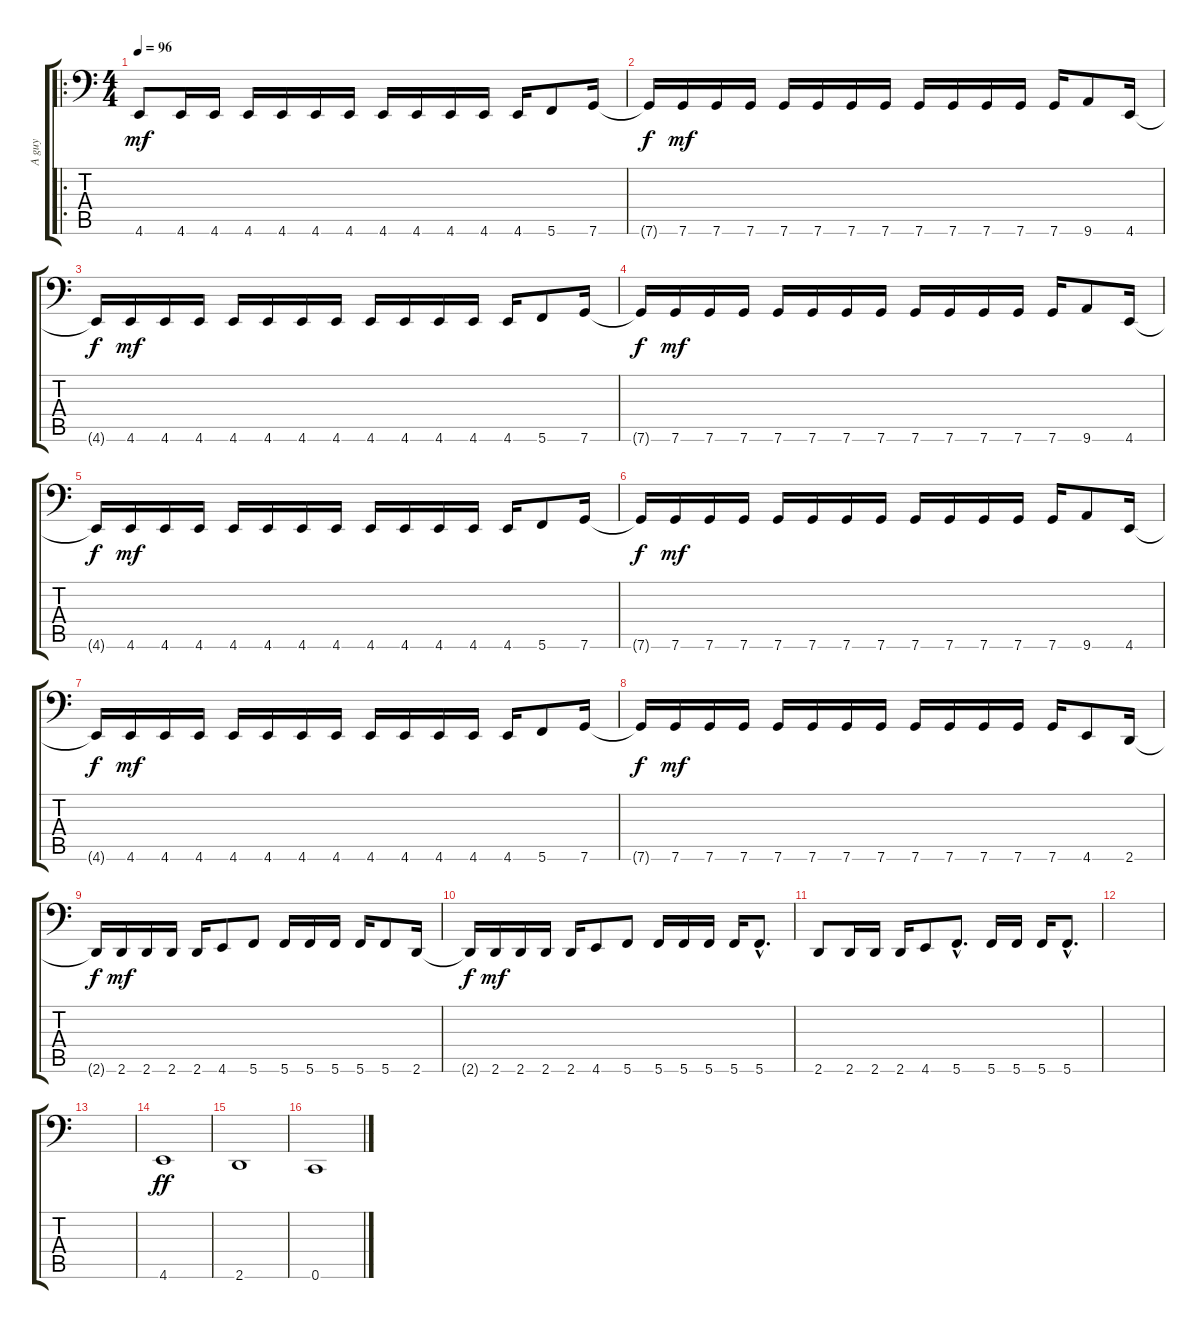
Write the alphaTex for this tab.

\track ("A guy" "A guy") {instrument contrabass}
\staff {score tabs}
\tuning (C3 G2 Eb2 Bb1 F1 C1) {hide}
\ro
\ts (4 4)
\tempo 96
\clef f4
\ks c
4.6.8{dy mf instrument contrabass} 4.6.16 4.6.16 4.6.16 4.6.16 4.6.16 4.6.16 4.6.16 4.6.16 4.6.16 4.6.16 4.6.16 5.6.8 7.6.16 |
7.6{t}.16{dy f} 7.6.16{dy mf} 7.6.16 7.6.16 7.6.16 7.6.16 7.6.16 7.6.16 7.6.16 7.6.16 7.6.16 7.6.16 7.6.16 9.6.8 4.6.16 |
4.6{t}.16{dy f} 4.6.16{dy mf} 4.6.16 4.6.16 4.6.16 4.6.16 4.6.16 4.6.16 4.6.16 4.6.16 4.6.16 4.6.16 4.6.16 5.6.8 7.6.16 |
7.6{t}.16{dy f} 7.6.16{dy mf} 7.6.16 7.6.16 7.6.16 7.6.16 7.6.16 7.6.16 7.6.16 7.6.16 7.6.16 7.6.16 7.6.16 9.6.8 4.6.16 |
4.6{t}.16{dy f} 4.6.16{dy mf} 4.6.16 4.6.16 4.6.16 4.6.16 4.6.16 4.6.16 4.6.16 4.6.16 4.6.16 4.6.16 4.6.16 5.6.8 7.6.16 |
7.6{t}.16{dy f} 7.6.16{dy mf} 7.6.16 7.6.16 7.6.16 7.6.16 7.6.16 7.6.16 7.6.16 7.6.16 7.6.16 7.6.16 7.6.16 9.6.8 4.6.16 |
4.6{t}.16{dy f} 4.6.16{dy mf} 4.6.16 4.6.16 4.6.16 4.6.16 4.6.16 4.6.16 4.6.16 4.6.16 4.6.16 4.6.16 4.6.16 5.6.8 7.6.16 |
7.6{t}.16{dy f} 7.6.16{dy mf} 7.6.16 7.6.16 7.6.16 7.6.16 7.6.16 7.6.16 7.6.16 7.6.16 7.6.16 7.6.16 7.6.16 4.6.8 2.6.16 |
2.6{t}.16{dy f} 2.6.16{dy mf} 2.6.16 2.6.16 2.6.16 4.6.8 5.6.8 5.6.16 5.6.16 5.6.16 5.6.16 5.6.8 2.6.16 |
2.6{t}.16{dy f} 2.6.16{dy mf} 2.6.16 2.6.16 2.6.16 4.6.8 5.6.8 5.6.16 5.6.16 5.6.16 5.6.16 5.6{hac}.8{d} |
2.6.8 2.6.16 2.6.16 2.6.16 4.6.8 5.6{hac}.8{d} 5.6.16 5.6.16 5.6.16 5.6{hac}.8{d} |
|
|
4.6.1{dy ff} |
2.6.1 |
0.6.1
